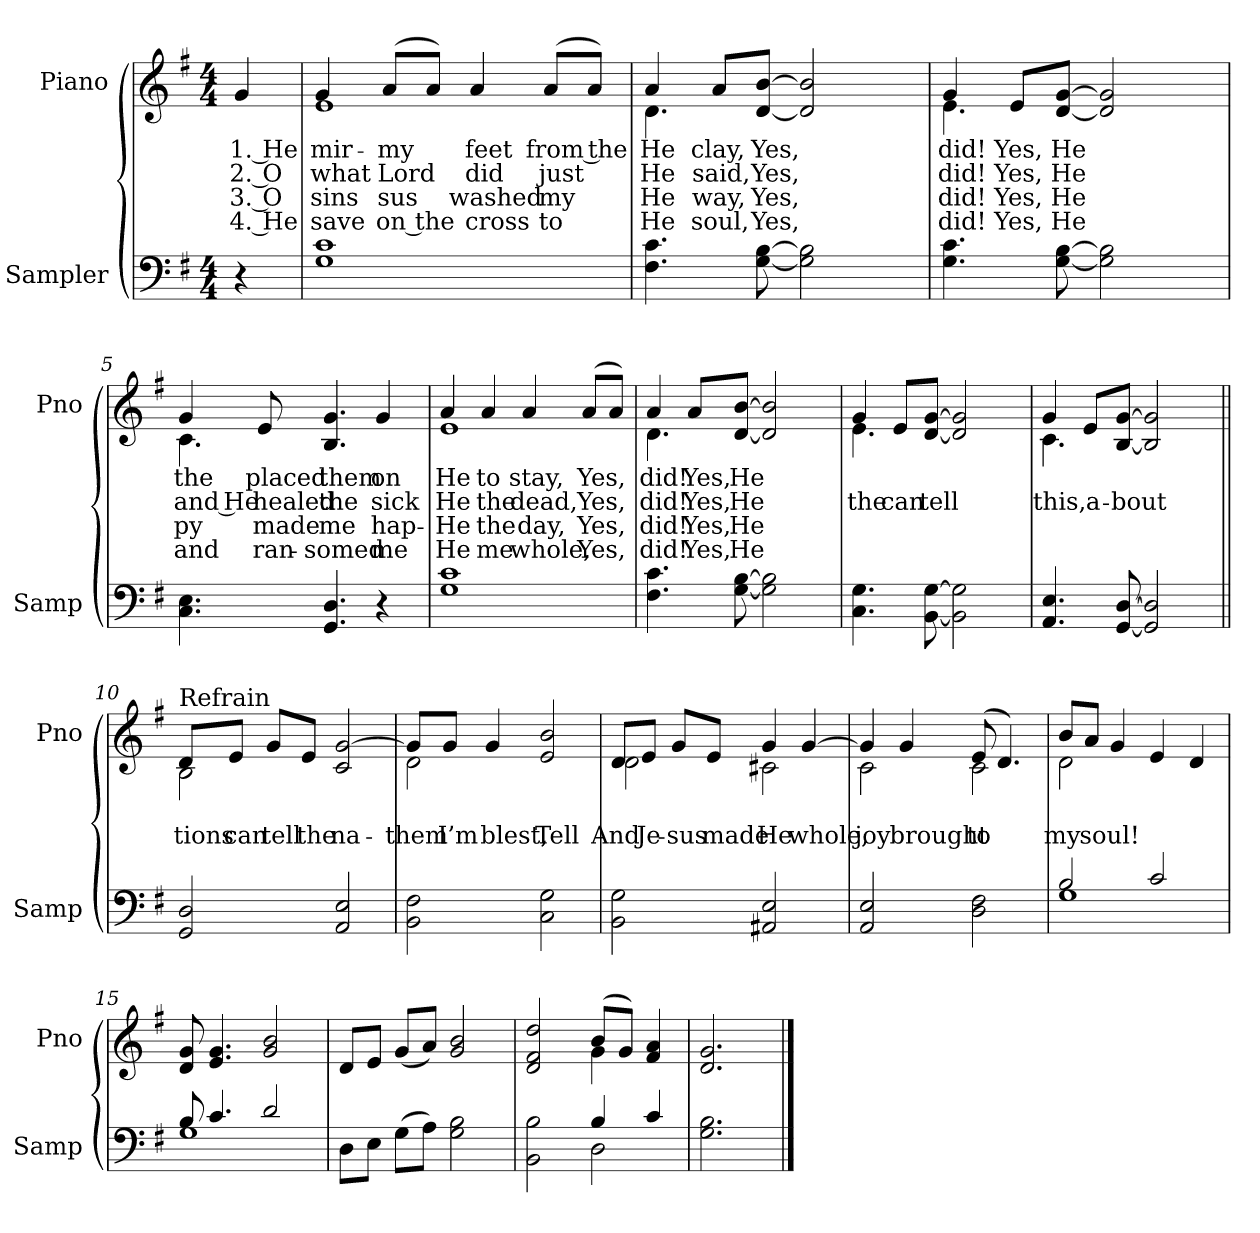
**kern	**kern	**text	**text	**text	**text
*part2	*part1	*part1	*part1	*part1	*part1
*staff2	*staff1	*staff1	*staff1	*staff1	*staff1
*I"Sampler	*I"Piano	*	*	*	*
*I'Samp	*I'Pno	*	*	*	*
*clefF4	*clefG2	*	*	*	*
*k[f#]	*k[f#]	*	*	*	*
*G:	*G:	*	*	*	*
*M4/4	*M4/4	*	*	*	*
=1	=1	=1	=1	=1	=1
4r	4g	1. He	2. O	3. O	4. He
=2	=2	=2	=2	=2	=2
*	*^	*	*	*	*
1G 1c	4g/	1e	mir-	what	sins	save
.	(8a/L	.	my	Lord	-sus	on the
.	8a/J)	.	.	.	.	.
.	4a/	.	feet	did	washed	cross
.	(8a/L	.	from the	just	my	to
.	8a/J)	.	.	.	.	.
=3	=3	=3	=3	=3	=3	=3
4.F# 4.c	4a/	4.d	He	He	He	He
.	8a/L	.	clay,	said,	-way,	soul,
[8G [8B	[8d/ [8b/J	2ryy	Yes,	Yes,	Yes,	Yes,
2G] 2B]	2d] 2b]	.	.	.	.	.
.	.	8ryy	.	.	.	.
=4	=4	=4	=4	=4	=4	=4
4.G 4.c	4g/	4.e	did!	did!	did!	did!
.	8e/L	.	Yes,	Yes,	Yes,	Yes,
[8G [8B	[8d/ [8g/J	2ryy	He	He	He	He
2G] 2B]	2d] 2g]	.	.	.	.	.
.	.	8ryy	.	.	.	.
=5	=5	=5	=5	=5	=5	=5
4.C 4.E	4g/	4.c	the	and He	-py	and
.	8e/	.	placed	healed	made	ran-
4.GG 4.D	4.B 4.g	2ryy	them	the	me	-somed
4r	4g	.	on	sick	hap-	me
.	.	8ryy	.	.	.	.
=6	=6	=6	=6	=6	=6	=6
1G 1c	4a/	1e	He	He	He	He
.	4a/	.	to	the	the	me
.	4a/	.	stay,	dead,	day,	whole,
.	(8a/L	.	Yes,	Yes,	Yes,	Yes,
.	8a/J)	.	.	.	.	.
=7	=7	=7	=7	=7	=7	=7
4.F# 4.c	4a/	4.d	did!	did!	did!	did!
.	8a/L	.	Yes,	Yes,	Yes,	Yes,
[8G [8B	[8d/ [8b/J	2ryy	He	He	He	He
2G] 2B]	2d] 2b]	.	.	.	.	.
.	.	8ryy	.	.	.	.
=8	=8	=8	=8	=8	=8	=8
4.C 4.G	4g/	4.e	.	the	.	.
.	8e/L	.	.	can	.	.
[8BB [8G	[8d/ [8g/J	2ryy	.	tell	.	.
2BB] 2G]	2d] 2g]	.	.	.	.	.
.	.	8ryy	.	.	.	.
=9	=9	=9	=9	=9	=9	=9
4.AA 4.E	4g/	4.c	.	this,	.	.
.	8e/L	.	.	a-	.	.
[8GG [8D	[8B/ [8g/J	2ryy	.	-bout	.	.
2GG] 2D]	2B] 2g]	.	.	.	.	.
.	.	8ryy	.	.	.	.
=10||	=10||	=10||	=10||	=10||	=10||	=10||
!	!LO:TX:t=Refrain	!	!	!	!	!
2GG 2D	8d/L	2B	.	-tions	.	.
.	8e/J	.	.	can	.	.
.	8g/L	.	.	tell	.	.
.	8e/J	.	.	the	.	.
2AA 2E	2c [2g	2ryy	.	na-	.	.
=11	=11	=11	=11	=11	=11	=11
2BB 2F#	8g/L]	2d	.	them	.	.
.	8g/J	.	.	I’m	.	.
.	4g/	.	.	blest,	.	.
2C 2G	2e 2b	2ryy	.	Tell	.	.
=12	=12	=12	=12	=12	=12	=12
2BB 2G	8d/L	2d	.	And	.	.
.	8e/J	.	.	Je-	.	.
.	8g/L	.	.	-sus	.	.
.	8e/J	.	.	made	.	.
2AA#X 2E	4g/	2c#X	.	He	.	.
.	[4g/	.	.	whole,	.	.
=13	=13	=13	=13	=13	=13	=13
2AA 2E	4g/]	2c	.	joy	.	.
.	4g/	.	.	brought	.	.
2D 2F#	(8e/	2c	.	to	.	.
.	4.d/)	.	.	.	.	.
=14	=14	=14	=14	=14	=14	=14
*^	*	*	*	*	*	*
2B/	1G	8b/L	2d	.	my	.	.
.	.	8a/J	.	.	soul!	.	.
.	.	4g/	.	.	.	.	.
2c/	.	4e	2ryy	.	.	.	.
.	.	4d	.	.	.	.	.
*	*	*v	*v	*	*	*	*
=15	=15	=15	=15	=15	=15	=15
8B/	1G	8d 8g	.	.	.	.
4.c/	.	4.e 4.g	.	.	.	.
2d/	.	2g 2b	.	.	.	.
*v	*v	*	*	*	*	*
=16	=16	=16	=16	=16	=16
8D\L	8d/L	.	.	.	.
8E\J	8e/J	.	.	.	.
(8G\L	(8g/L	.	.	.	.
8A\J)	8a/J)	.	.	.	.
2G 2B	2g 2b	.	.	.	.
=17	=17	=17	=17	=17	=17
*^	*^	*	*	*	*
2BB 2B	2ryy	2d 2f# 2dd	2ryy	.	.	.	.
4B/	2D	(8b/L	4g	.	.	.	.
.	.	8g/J)	.	.	.	.	.
4c/	.	4f# 4a	4ryy	.	.	.	.
*v	*v	*	*	*	*	*	*
*	*v	*v	*	*	*	*
=18	=18	=18	=18	=18	=18
2.G 2.B	2.d 2.g	.	.	.	.
==	==	==	==	==	==
*-	*-	*-	*-	*-	*-
